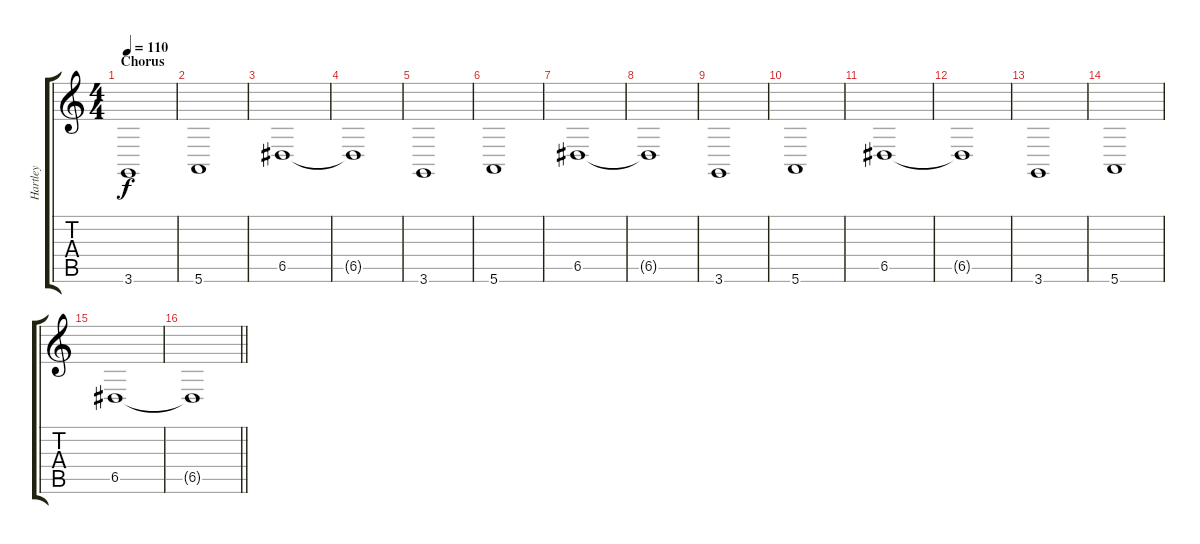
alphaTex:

\track ("Hartley" "Hartley") {instrument lead2sawtooth}
\staff {score tabs}
\tuning (E4 B3 G3 D3 A2 E2) {hide}
\ts (4 4)
\section ("" "Chorus")
\tempo 110
\clef g2
\ks c
3.6.1{dy f} |
5.6.1 |
6.5.1 |
6.5{t}.1 |
3.6.1 |
5.6.1 |
6.5.1 |
6.5{t}.1 |
3.6.1 |
5.6.1 |
6.5.1 |
6.5{t}.1 |
3.6.1 |
5.6.1 |
6.5.1 |
\barLineRight lightlight
6.5{t}.1
